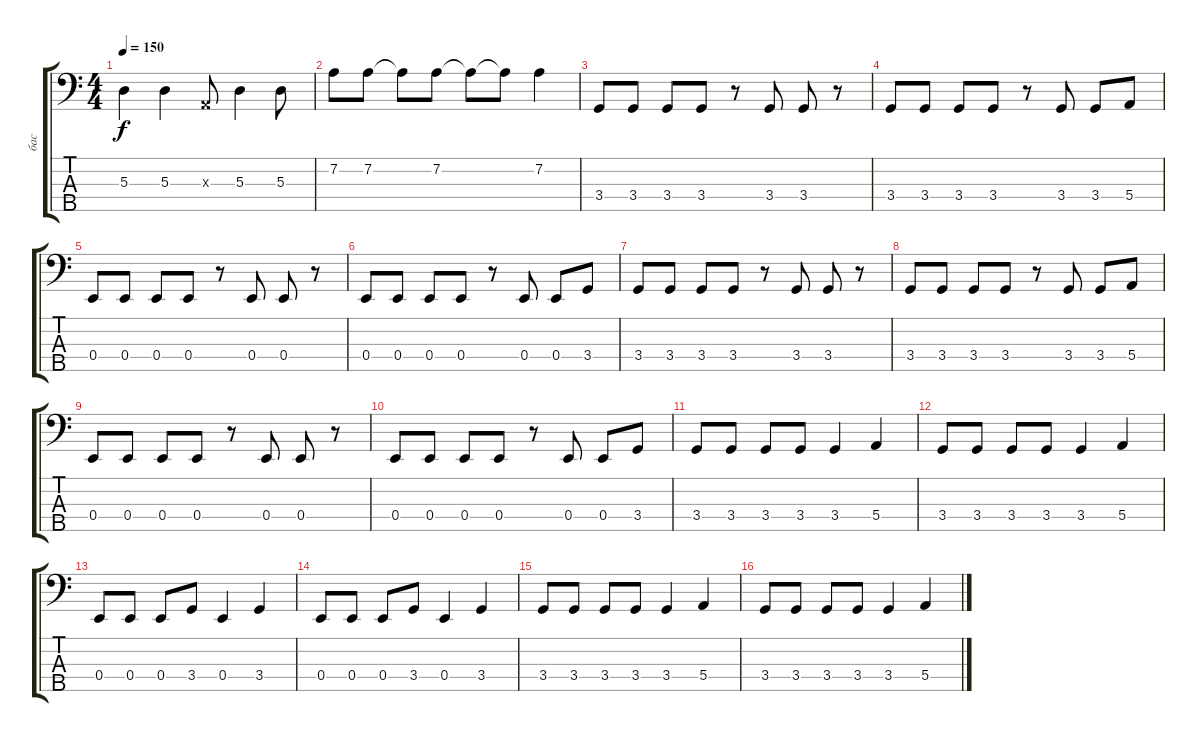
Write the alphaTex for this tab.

\track ("бас" "бас") {instrument electricbassfinger}
\staff {score tabs}
\tuning (G2 D2 A1 E1 B0) {hide}
\ts (4 4)
\tempo 150
\clef f4
\ks c
5.3.4{dy f} 5.3.4 0.3{x}.8 5.3.4 5.3.8 |
7.2.8 7.2.8 7.2{t}.8 7.2.8 7.2{t}.8 7.2{t}.8 7.2.4 |
3.4.8 3.4.8 3.4.8 3.4.8 r.8 3.4.8 3.4.8 r.8 |
3.4.8 3.4.8 3.4.8 3.4.8 r.8 3.4.8 3.4.8 5.4.8 |
0.4.8 0.4.8 0.4.8 0.4.8 r.8 0.4.8 0.4.8 r.8 |
0.4.8 0.4.8 0.4.8 0.4.8 r.8 0.4.8 0.4.8 3.4.8 |
3.4.8 3.4.8 3.4.8 3.4.8 r.8 3.4.8 3.4.8 r.8 |
3.4.8 3.4.8 3.4.8 3.4.8 r.8 3.4.8 3.4.8 5.4.8 |
0.4.8 0.4.8 0.4.8 0.4.8 r.8 0.4.8 0.4.8 r.8 |
0.4.8 0.4.8 0.4.8 0.4.8 r.8 0.4.8 0.4.8 3.4.8 |
3.4.8 3.4.8 3.4.8 3.4.8 3.4.4 5.4.4 |
3.4.8 3.4.8 3.4.8 3.4.8 3.4.4 5.4.4 |
0.4.8 0.4.8 0.4.8 3.4.8 0.4.4 3.4.4 |
0.4.8 0.4.8 0.4.8 3.4.8 0.4.4 3.4.4 |
3.4.8 3.4.8 3.4.8 3.4.8 3.4.4 5.4.4 |
3.4.8 3.4.8 3.4.8 3.4.8 3.4.4 5.4.4
